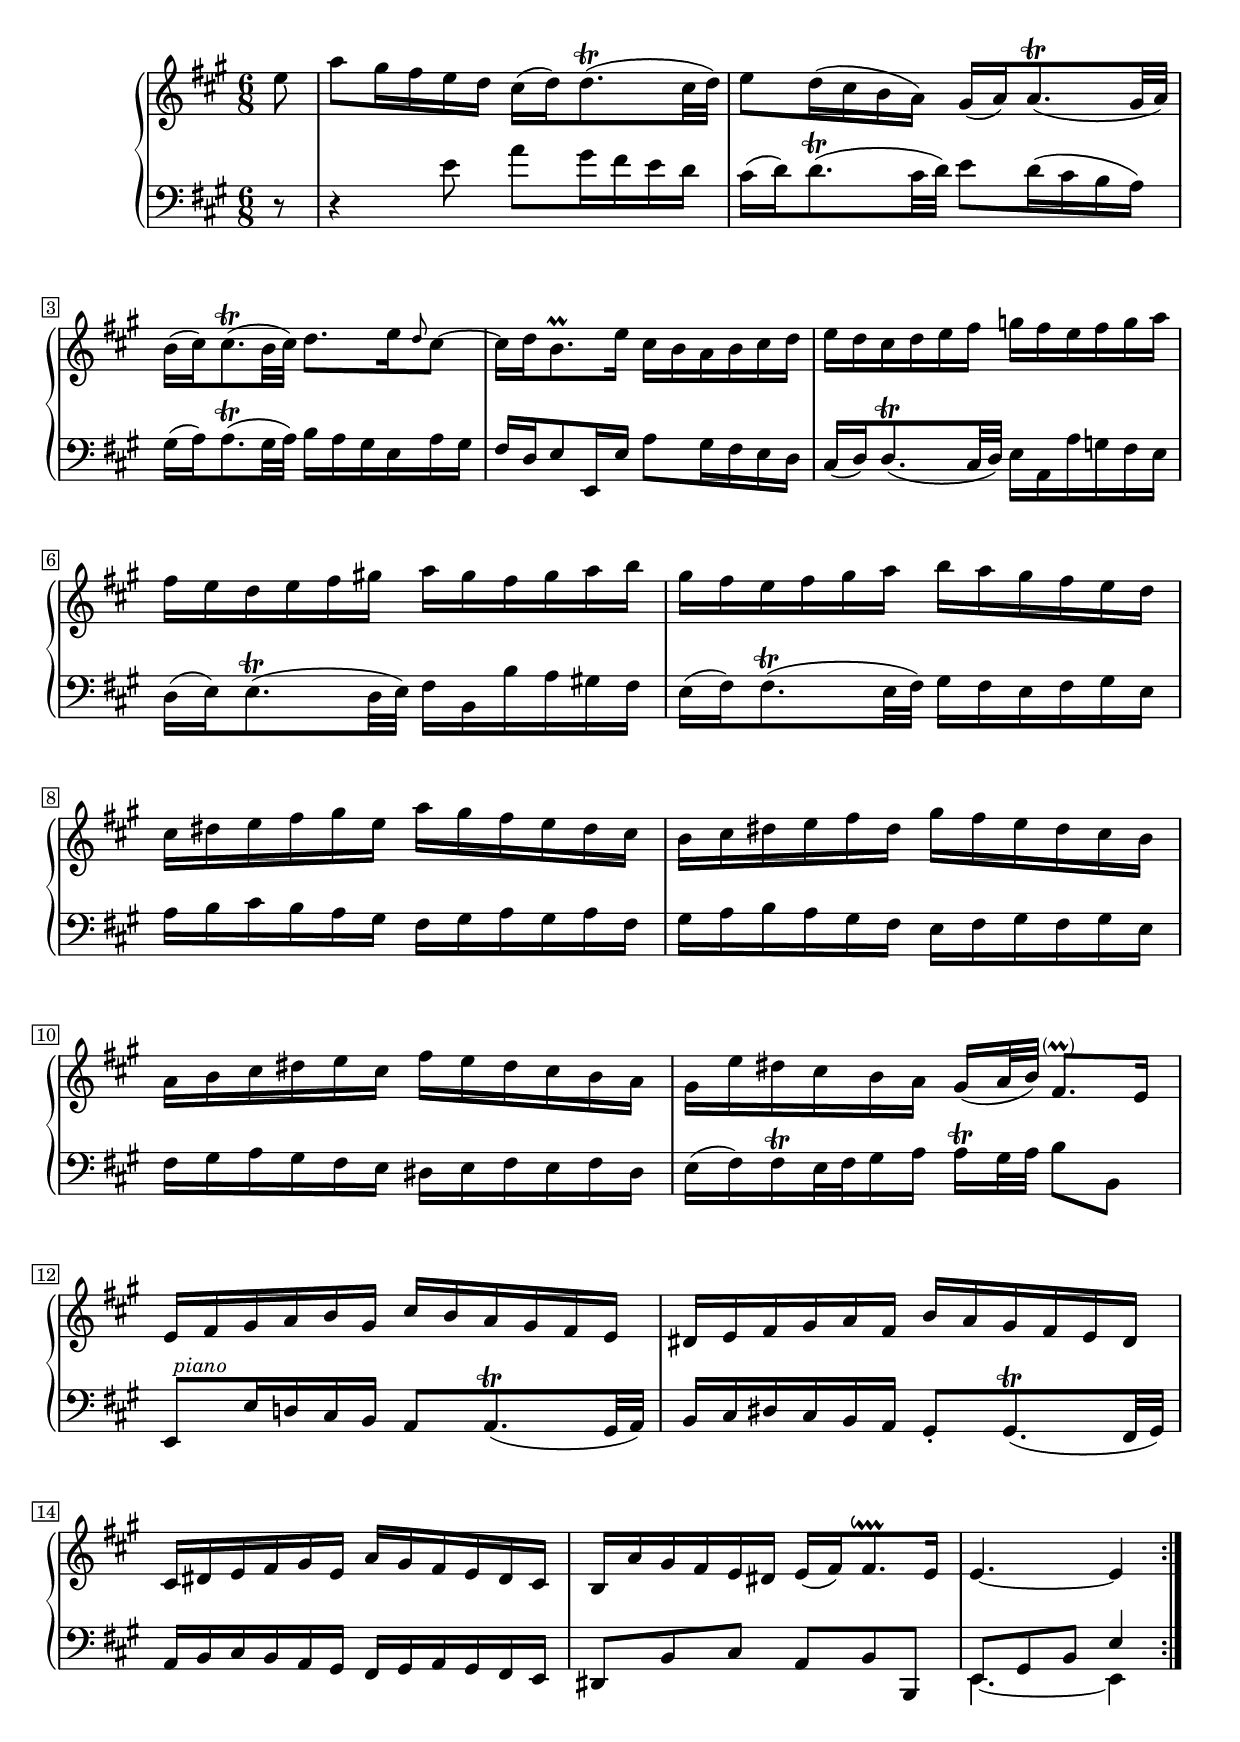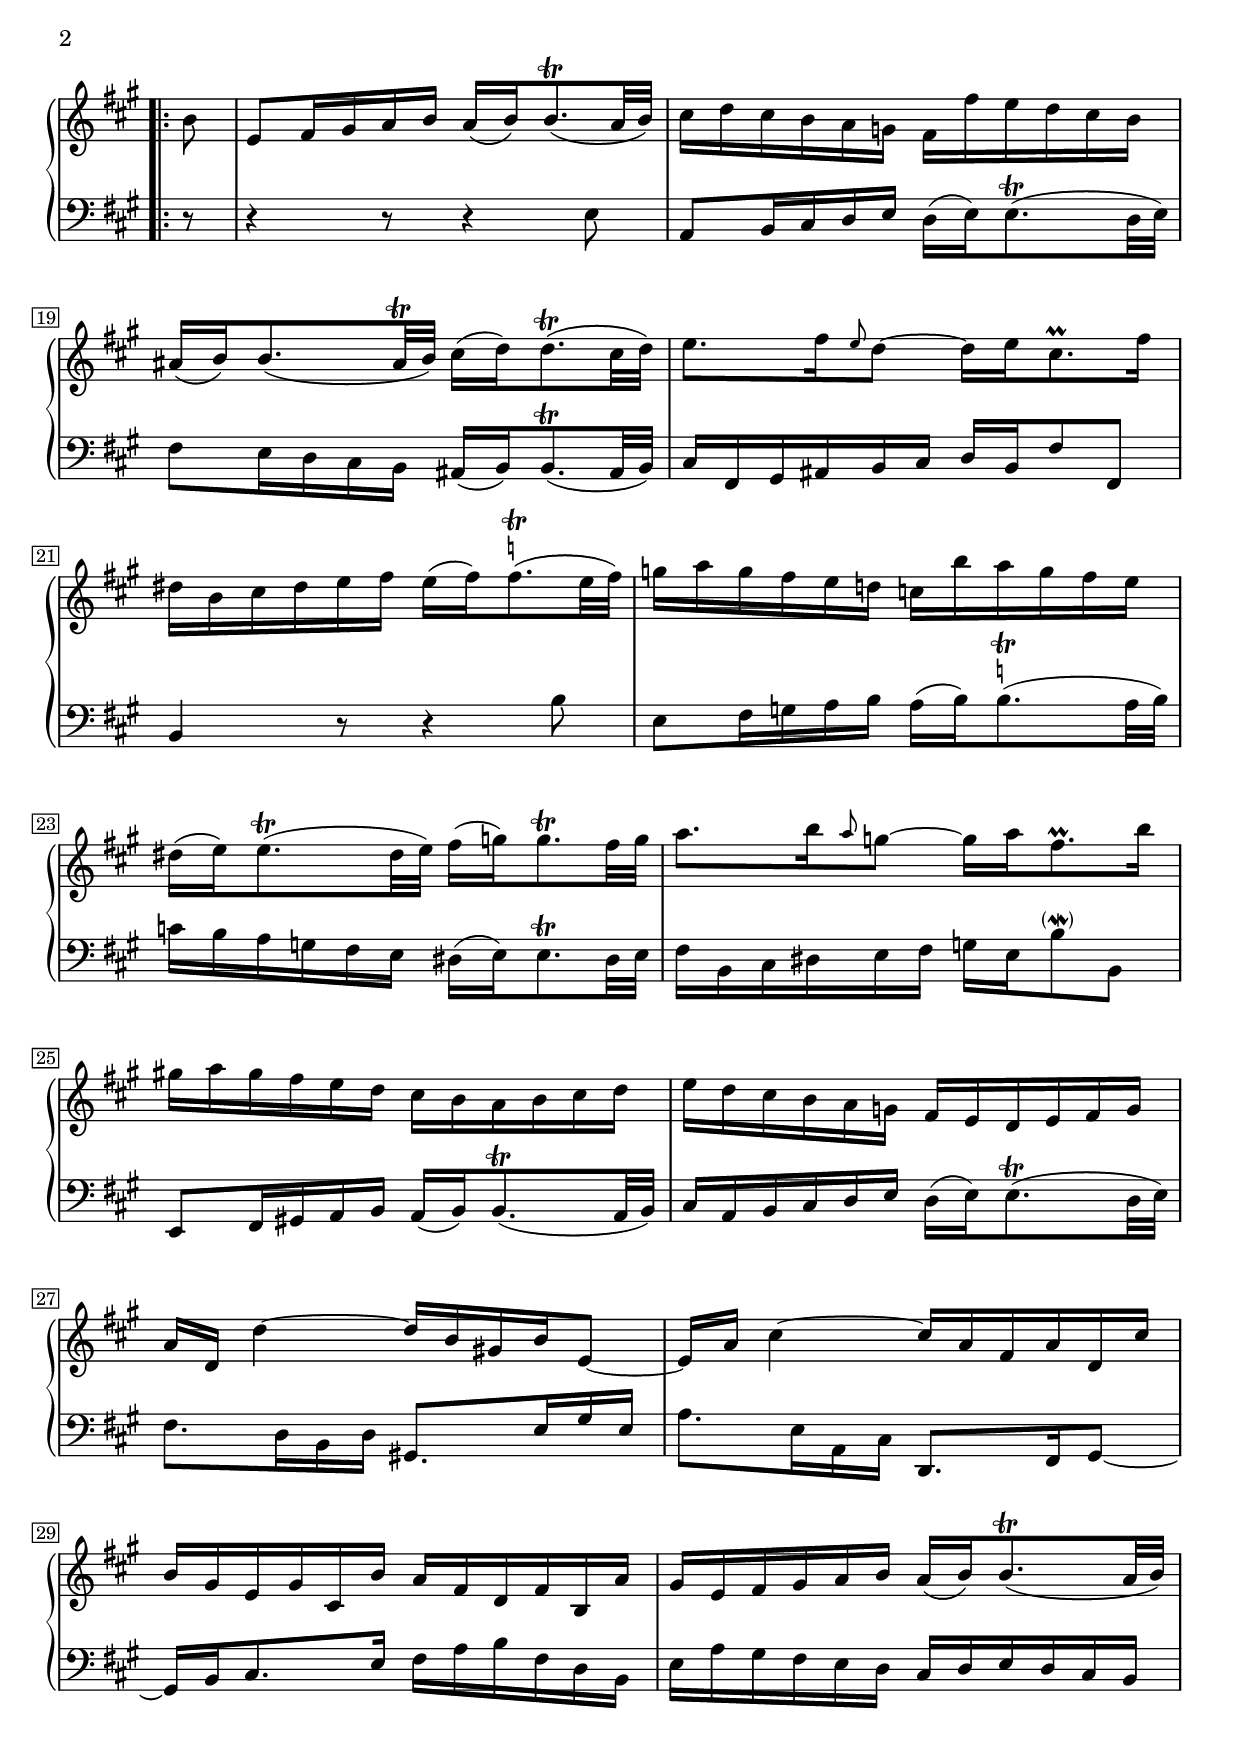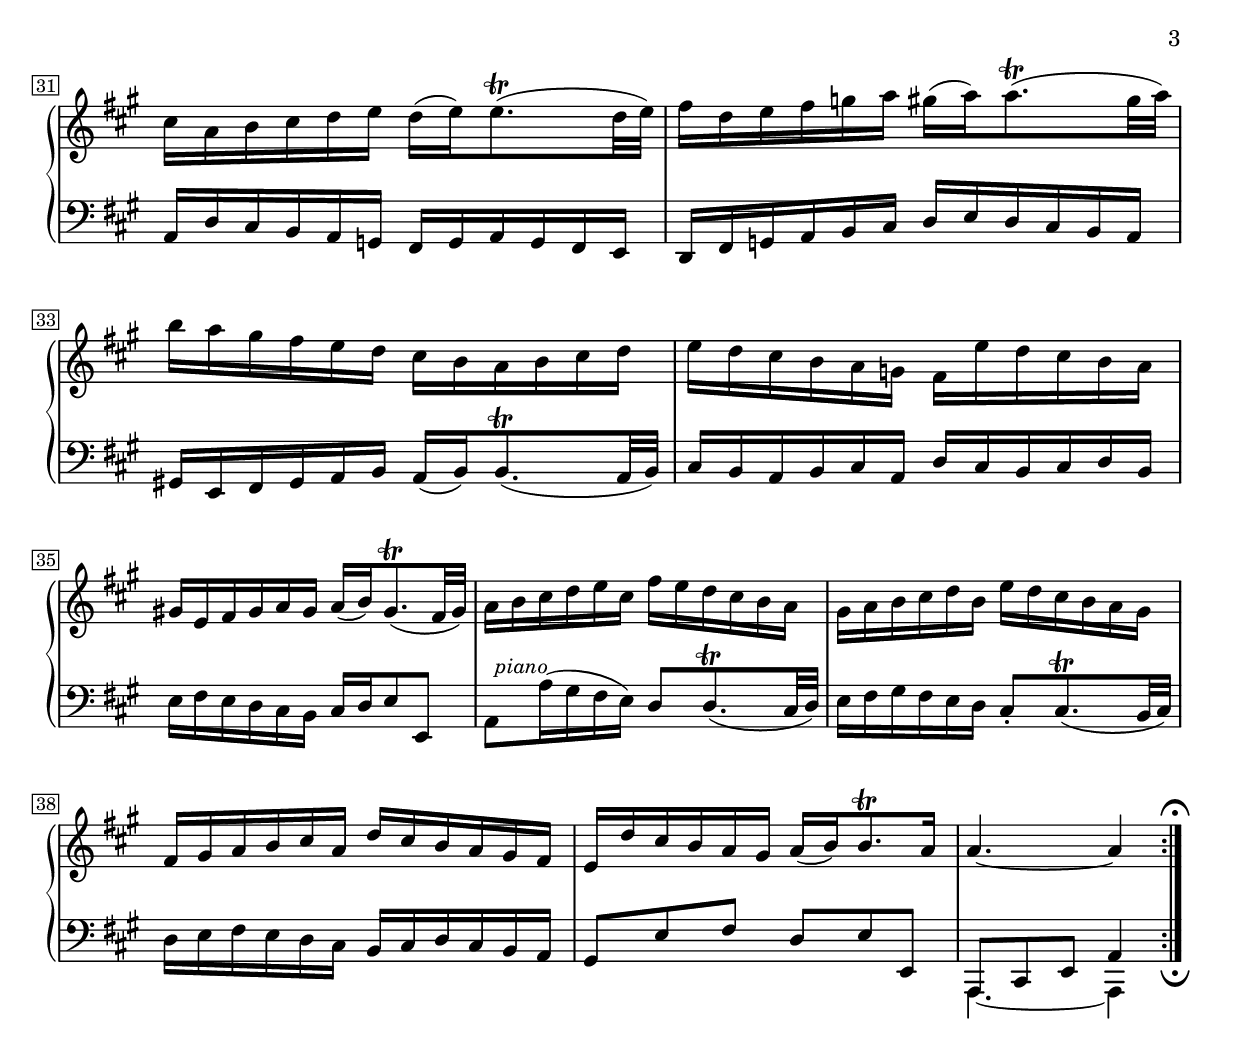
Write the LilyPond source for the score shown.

Global = {
  \key a \major
  \time 6/8
  \include "../global.ly"
}

Soprano = \context Voice = "one" \relative c'' {
  \voiceOne
  \stemNeutral\tieNeutral\slurNeutral
  \override MultiMeasureRest.staff-position = #0
  \override Rest.staff-position = #0
  \label #'SuiteIGigue
  \repeat volta 2 {
  \partial 8 e8
  %1
  | a8 gis16 fis e d cis( d) d8.(\trill cis32 d)
  | e8 d16( cis b a) gis( a) a8.(\trill gis32 a)
  | b16( cis) cis8.(\trill b32 cis) d8. e16 \once\stemUp \grace d8 cis8~
  | cis16 d  b8.\prall e16 cis b a b cis d
  %5
  | e d cis d e fis g fis e fis g a
  | fis e d e fis gis a gis fis gis a b
  | gis fis e fis gis a b a gis fis e d
  | cis dis e fis gis e a gis fis e dis cis
  | b cis dis e fis dis gis fis e dis cis b
  %10
  | a b cis dis e cis fis e dis cis b a
  | gis e' dis cis b a gis( a32 b) fis8.\parenthesize\prall[ e16]
  | \once\override Staff.TextScript.extra-offset = #'(1 . -1)
    e_\markup { "piano" }
    fis gis a b gis cis b a gis fis e
  | dis e fis gis a fis b a gis fis e dis
  | cis dis e fis gis e a gis fis e dis cis
  %15
  | b a' gis fis e dis e( fis) fis8.\downprall e16
  | e4.~ e4
  }
  \pageBreak
  \repeat volta 2 {
  \partial 8 b'8
  | e,8 fis16 gis a b a( b) b8.(\trill a32 b)
  | cis16 d cis b a g fis fis' e d cis b
  | ais( b) b8.( ais32\trill b) cis16( d) d8.\trill( cis32 d)
  %20
  | e8. fis16 \once\stemUp \grace e8 d~ d16 e cis8.\prall fis16
  | dis16 b cis dis e fis e( fis) fis8.\trill^\markup { \tiny\natural }( e32 fis)
  | g16 a g fis e d c b' a g fis e
  | dis( e) e8.\trill( dis32 e) fis16( g) g8.\trill fis32 g
  | a8. b16 \once\stemUp \grace a8 g~ g16 a fis8.\prall b16
  %25
  | gis a gis fis e d cis b a b cis d
  | e d cis b a g fis e d e fis g
  | a d, d'4 ~ d16 b gis b e,8~
  | e16 a cis4~ cis16 a fis a d, cis'
  | b gis e gis cis, b' a fis d fis b, a'
  %30
  | gis e fis gis a b a( b) b8.\trill( a32 b)
  | cis16 a b cis d e d( e) e8.\trill( d32 e)
  | fis16 d e fis g a gis( a) a8.\trill( gis32 a)
  | b16 a gis fis e d cis b a b cis d
  | e d cis b a g fis e' d cis b a
  %35
  | gis e fis gis a gis a16( b) gis8.\trill( fis32 gis)
  | \once\override Staff.TextScript.extra-offset = #'(1 . -2)
    a16_\markup { "piano" }
    b cis d e cis fis e d cis b a
  | gis a b cis d b e d cis b a gis
  | fis gis a b cis a d cis b a gis fis
  | e d' cis b a gis a( b) b8.\trill a16
  %40
  | a4.~ a4
    \override Score.TextMark.self-alignment-X = #CENTER
    \textEndMark \markup { \musicglyph "scripts.ufermata" }
  }
}

Alto = \context Voice = "two" \relative c' {
  \voiceTwo
  \stemDown\tieDown
  \override Rest.staff-position = #0
  %1
}

Tenor = \context Voice = "three" \relative c {
  \voiceThree
  \stemUp\tieUp
  \override Rest.staff-position = #0
  \mergeDifferentlyDottedOn
  \partial 8 s8
  %1
  | s1*6/8*15
  | e,8 gis b e4
  \partial 8 s8
  | s1*6/8*23
  | a,,8 cis e a4
}

Bass = \context Voice = "four" \relative c {
  \voiceFour
  \stemNeutral\tieNeutral\slurNeutral
  \override MultiMeasureRest.staff-position = #0
  \override Rest.staff-position = #0
  \override Script.direction = #UP
  \repeat volta 2 {
  \partial 8 r8
  %1
  | r4 e'8 a8 gis16 fis e d
  | cis( d) d8.(\trill cis32 d) e8 d16( cis b a)
  | gis( a) a8.(\trill gis32 a) b16 a gis e a gis
  | fis d e8 e,16 e' a8 gis16 fis e d
  %5
  | cis( d) d8.(\trill cis32 d) e16 a, a' g fis e
  | d( e) e8.(\trill d32 e) fis16 b, b' a gis fis
  | e( fis) fis8.(\trill e32 fis) gis16 fis e fis gis e
  | a b cis b a gis fis gis a gis a fis
  | gis a b a gis fis e fis gis fis gis e
  %10
  | fis gis a gis fis e dis e fis e fis dis
  | e( fis) fis\trill e32 fis gis16 a a\trill gis32 a b8[ b,]
  | e, e'16 d! cis b a8 a8.\trill( gis32 a)
  | b16 cis dis cis b a gis8_. gis8.\trill( fis32 gis)
  | a16 b cis b a gis fis gis a gis fis e
  %15
  | dis8 b' cis a b b,
  | \stemDown\tieDown e4.~ e4
  }
  \repeat volta 2 {
  \partial 8 r8
  | \stemNeutral r4 r8 r4 e'8
  | a,8 b16 cis d e d( e) e8.\trill( d32 e)
  | fis8 e16 d cis b ais( b) b8.\trill( ais32 b)
  %20
  | cis16 fis, gis ais b cis d b fis'8 fis,
  | b4 r8 r4 b'8
  | e, fis16 g a b a( b) b8.\trill^\markup{ \tiny\natural }( a32 b)
  | c16 b a g fis e dis( e) e8.\trill dis32 e
  | fis16 b, cis dis e fis g e b'8\parenthesize\mordent b,
  %25
  | e, fis16 gis! a b a( b) b8.\trill( a32 b)
  | cis16 a b cis d e d16( e) e8.\trill( d32 e)
  | fis8. d16 b d gis,!8. e'16 gis e
  | a8. e16 a, cis d,8. fis16 gis8~
  | gis16 b cis8. e16 fis a b fis d b
  %30
  | e a gis fis e d cis d e d cis b
  | a d cis b a g fis g a g fis e
  | d fis g a b cis d e d cis b a
  | gis e fis gis a b a( b) b8.\trill( a32 b)
  | cis16 b a b cis a d cis b cis d b
  %35
  | e fis e d cis b cis d e8 e,
  | a a'16( gis fis e) d8 d8.\trill( cis32 d)
  | e16 fis gis fis e d cis8_. cis8.\trill( b32 cis)
  | d16 e fis e d cis b cis d cis b a
  | gis8 e' fis d e e,
  %40
  | \stemDown a,4.~ a4
    \tweak direction #DOWN
    \textEndMark \markup { \musicglyph "scripts.dfermata" }
  }
}

\score {
  \new PianoStaff
  <<
    \accidentalStyle Score.piano
    \context Staff = "upper" <<
      \set Staff.midiInstrument = #"acoustic grand"
      \Global
      \clef treble
      \Soprano
      \Alto
    >>
    \context Staff = "lower" <<
      \set Staff.midiInstrument = #"acoustic grand"
      \Global
      \clef bass
      \Tenor
      \Bass
    >>
  >>
  \header {
    composer = ##f % "Johann Sebastian Bach"
    opus = ##f % "BWV 806"
    title = \markup { "Gigue" }
    subtitle = ##f
  }
  \layout {
    \context {
      \PianoStaff
      \override Parentheses.font-size = #-2
      \override TextScript.font-shape = #'italic
      \override TextScript.font-size = #-1
    }
  }
  \midi {
    \tempo 4 = 100
  }
}
